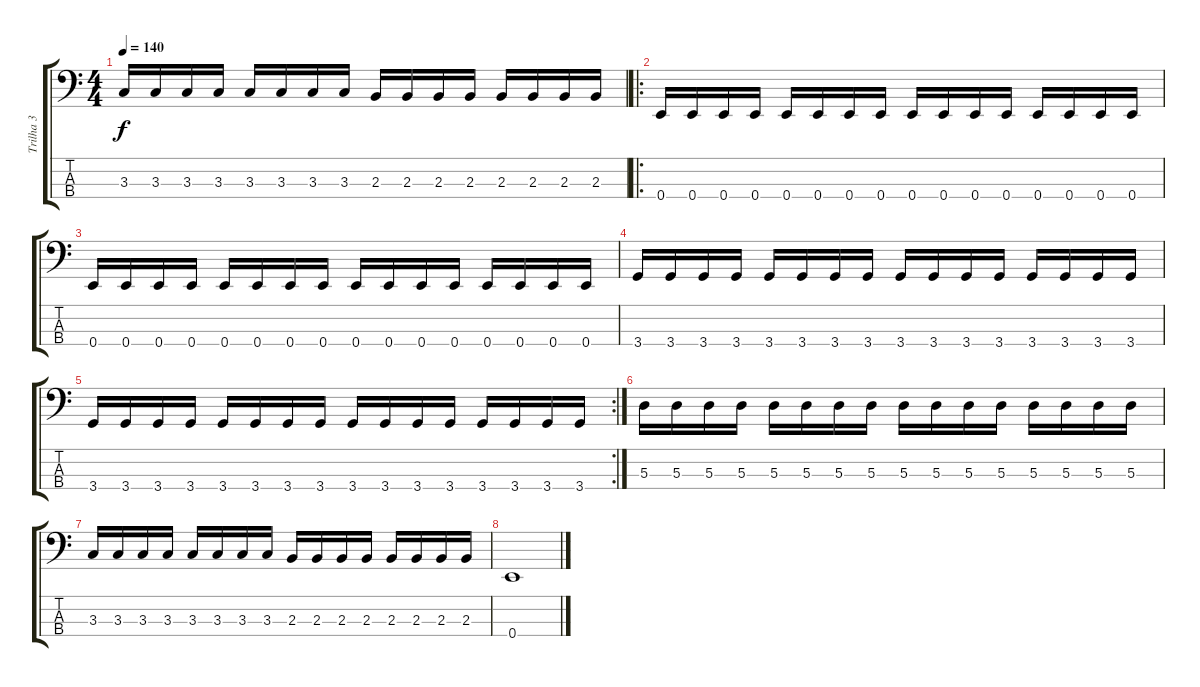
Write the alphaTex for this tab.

\track ("Trilha 3" "Trilha 3") {instrument electricbassfinger}
\staff {score tabs}
\tuning (G2 D2 A1 E1) {hide}
\ts (4 4)
\tempo 140
\clef f4
\ks c
3.3.16{dy f} 3.3.16 3.3.16 3.3.16 3.3.16 3.3.16 3.3.16 3.3.16 2.3.16 2.3.16 2.3.16 2.3.16 2.3.16 2.3.16 2.3.16 2.3.16 |
\ro
0.4.16 0.4.16 0.4.16 0.4.16 0.4.16 0.4.16 0.4.16 0.4.16 0.4.16 0.4.16 0.4.16 0.4.16 0.4.16 0.4.16 0.4.16 0.4.16 |
0.4.16 0.4.16 0.4.16 0.4.16 0.4.16 0.4.16 0.4.16 0.4.16 0.4.16 0.4.16 0.4.16 0.4.16 0.4.16 0.4.16 0.4.16 0.4.16 |
3.4.16 3.4.16 3.4.16 3.4.16 3.4.16 3.4.16 3.4.16 3.4.16 3.4.16 3.4.16 3.4.16 3.4.16 3.4.16 3.4.16 3.4.16 3.4.16 |
\rc 2
3.4.16 3.4.16 3.4.16 3.4.16 3.4.16 3.4.16 3.4.16 3.4.16 3.4.16 3.4.16 3.4.16 3.4.16 3.4.16 3.4.16 3.4.16 3.4.16 |
5.3.16 5.3.16 5.3.16 5.3.16 5.3.16 5.3.16 5.3.16 5.3.16 5.3.16 5.3.16 5.3.16 5.3.16 5.3.16 5.3.16 5.3.16 5.3.16 |
3.3.16 3.3.16 3.3.16 3.3.16 3.3.16 3.3.16 3.3.16 3.3.16 2.3.16 2.3.16 2.3.16 2.3.16 2.3.16 2.3.16 2.3.16 2.3.16 |
0.4.1
